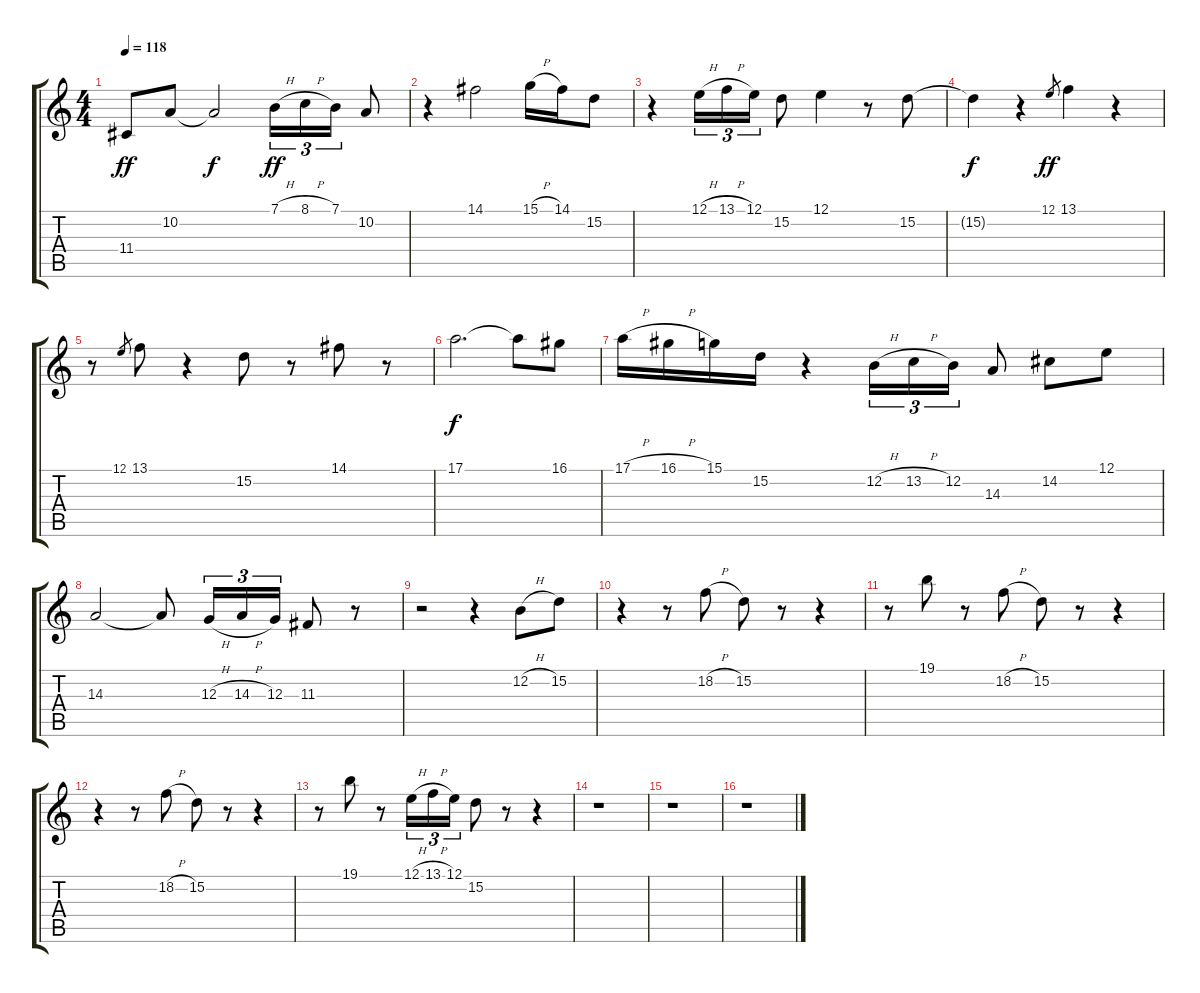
\track "" {instrument harmonica}
\staff {score tabs}
\tuning (E4 B3 G3 D3 A2 E2) {hide}
\ts (4 4)
\tempo 118
\clef g2
\ks c
11.4.8{dy ff} 10.2.8 10.2{t}.2{dy f} 7.1{h}.16{tu (3 2) dy ff} 8.1{h}.16{tu (3 2)} 7.1.16{tu (3 2)} 10.2.8 |
r.4 14.1.2 15.1{h}.16 14.1.16 15.2.8 |
r.4 12.1{h}.16{tu (3 2)} 13.1{h}.16{tu (3 2)} 12.1.16{tu (3 2)} 15.2.8 12.1.4 r.8 15.2.8 |
15.2{t}.4{dy f} r.4 12.1.8{gr dy ff} 13.1.4 r.4 |
r.8 12.1.8{gr} 13.1.8 r.4 15.2.8 r.8 14.1.8 r.8 |
17.1.2{d dy f} 17.1{t}.8 16.1.8 |
17.1{h}.16 16.1{h}.16 15.1.16 15.2.16 r.4 12.2{h}.16{tu (3 2)} 13.2{h}.16{tu (3 2)} 12.2.16{tu (3 2)} 14.3.8 14.2.8 12.1.8 |
14.3.2 14.3{t}.8 12.3{h}.16{tu (3 2)} 14.3{h}.16{tu (3 2)} 12.3.16{tu (3 2)} 11.3.8 r.8 |
r.2 r.4 12.2{h}.8 15.2.8 |
r.4 r.8 18.2{h}.8 15.2.8 r.8 r.4 |
r.8 19.1.8 r.8 18.2{h}.8 15.2.8 r.8 r.4 |
r.4 r.8 18.2{h}.8 15.2.8 r.8 r.4 |
r.8 19.1.8 r.8 12.1{h}.16{tu (3 2)} 13.1{h}.16{tu (3 2)} 12.1.16{tu (3 2)} 15.2.8 r.8 r.4 |
r.1 |
r.1 |
r.1
